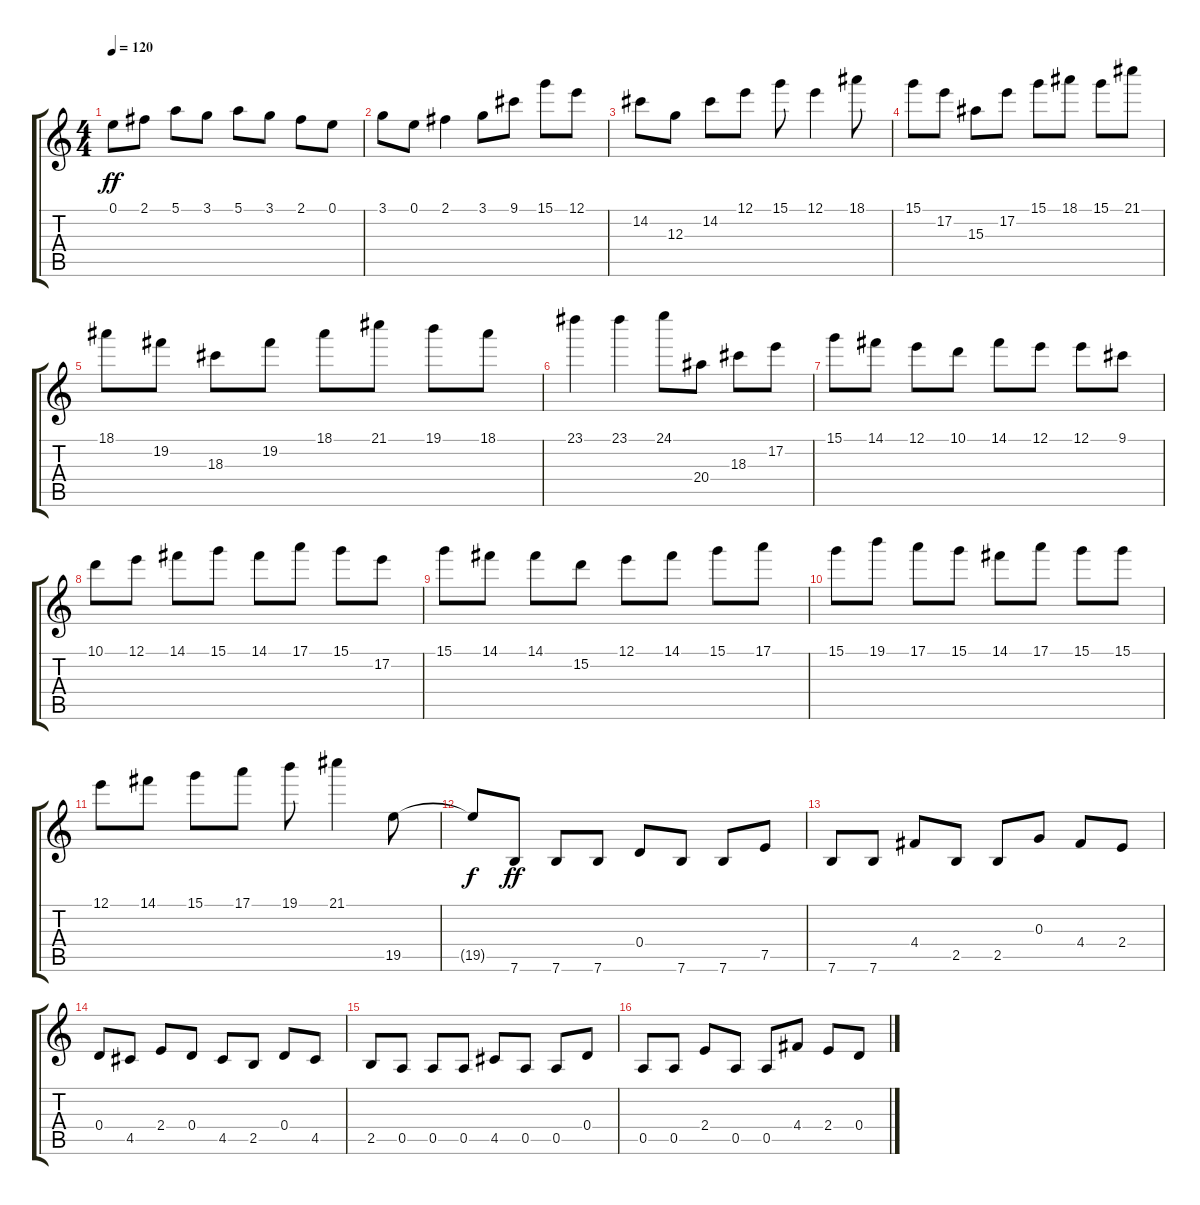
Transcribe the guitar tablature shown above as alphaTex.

\track "" {instrument acousticguitarnylon}
\staff {score tabs}
\tuning (E4 B3 G3 D3 A2 E2) {hide}
\ts (4 4)
\tempo 120
\clef g2
\ks c
0.1.8{dy ff} 2.1.8 5.1.8 3.1.8 5.1.8 3.1.8 2.1.8 0.1.8 |
3.1.8 0.1.8 2.1.4 3.1.8 9.1.8 15.1.8 12.1.8 |
14.2.8 12.3.8 14.2.8 12.1.8 15.1.8 12.1.4 18.1.8 |
15.1.8 17.2.8 15.3.8 17.2.8 15.1.8 18.1.8 15.1.8 21.1.8 |
18.1.8 19.2.8 18.3.8 19.2.8 18.1.8 21.1.8 19.1.8 18.1.8 |
23.1.4 23.1.4 24.1.8 20.4.8 18.3.8 17.2.8 |
15.1.8 14.1.8 12.1.8 10.1.8 14.1.8 12.1.8 12.1.8 9.1.8 |
10.1.8 12.1.8 14.1.8 15.1.8 14.1.8 17.1.8 15.1.8 17.2.8 |
15.1.8 14.1.8 14.1.8 15.2.8 12.1.8 14.1.8 15.1.8 17.1.8 |
15.1.8 19.1.8 17.1.8 15.1.8 14.1.8 17.1.8 15.1.8 15.1.8 |
12.1.8 14.1.8 15.1.8 17.1.8 19.1.8 21.1.4 19.5.8 |
19.5{t}.8{dy f} 7.6.8{dy ff} 7.6.8 7.6.8 0.4.8 7.6.8 7.6.8 7.5.8 |
7.6.8 7.6.8 4.4.8 2.5.8 2.5.8 0.3.8 4.4.8 2.4.8 |
0.4.8 4.5.8 2.4.8 0.4.8 4.5.8 2.5.8 0.4.8 4.5.8 |
2.5.8 0.5.8 0.5.8 0.5.8 4.5.8 0.5.8 0.5.8 0.4.8 |
0.5.8 0.5.8 2.4.8 0.5.8 0.5.8 4.4.8 2.4.8 0.4.8
